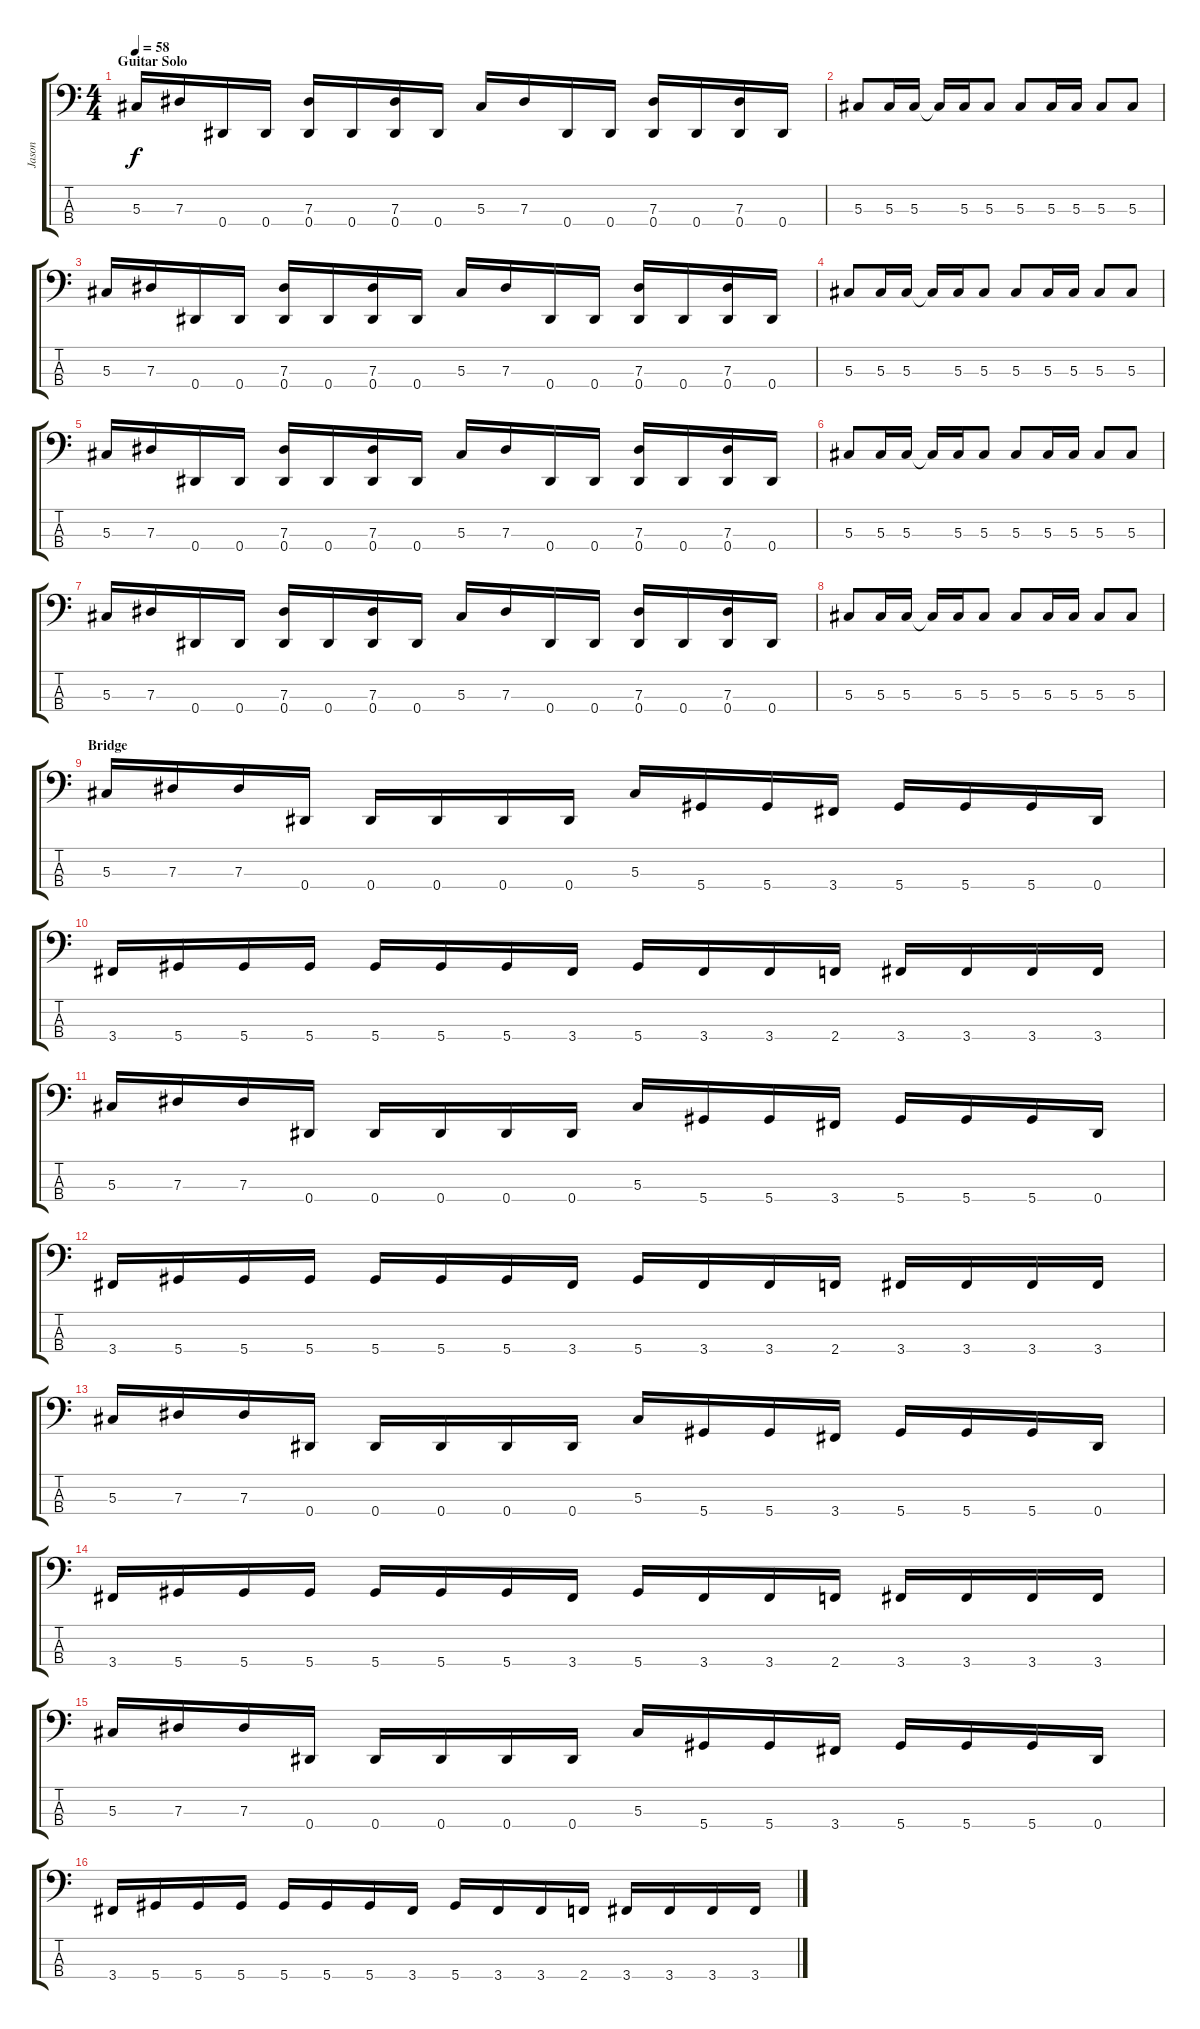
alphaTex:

\track ("Jason " "Jason ") {instrument electricbassfinger}
\staff {score tabs}
\tuning (Gb2 Db2 Ab1 Eb1) {hide}
\ts (4 4)
\section ("" "Guitar Solo")
\tempo 58
\clef f4
\ks c
5.3.16{dy f} 7.3.16 0.4.16 0.4.16 (7.3 0.4).16 0.4.16 (7.3 0.4).16 0.4.16 5.3.16 7.3.16 0.4.16 0.4.16 (7.3 0.4).16 0.4.16 (7.3 0.4).16 0.4.16 |
5.3.8 5.3.16 5.3.16 5.3{t}.16 5.3.16 5.3.8 5.3.8 5.3.16 5.3.16 5.3.8 5.3.8 |
5.3.16 7.3.16 0.4.16 0.4.16 (7.3 0.4).16 0.4.16 (7.3 0.4).16 0.4.16 5.3.16 7.3.16 0.4.16 0.4.16 (7.3 0.4).16 0.4.16 (7.3 0.4).16 0.4.16 |
5.3.8 5.3.16 5.3.16 5.3{t}.16 5.3.16 5.3.8 5.3.8 5.3.16 5.3.16 5.3.8 5.3.8 |
5.3.16 7.3.16 0.4.16 0.4.16 (7.3 0.4).16 0.4.16 (7.3 0.4).16 0.4.16 5.3.16 7.3.16 0.4.16 0.4.16 (7.3 0.4).16 0.4.16 (7.3 0.4).16 0.4.16 |
5.3.8 5.3.16 5.3.16 5.3{t}.16 5.3.16 5.3.8 5.3.8 5.3.16 5.3.16 5.3.8 5.3.8 |
5.3.16 7.3.16 0.4.16 0.4.16 (7.3 0.4).16 0.4.16 (7.3 0.4).16 0.4.16 5.3.16 7.3.16 0.4.16 0.4.16 (7.3 0.4).16 0.4.16 (7.3 0.4).16 0.4.16 |
5.3.8 5.3.16 5.3.16 5.3{t}.16 5.3.16 5.3.8 5.3.8 5.3.16 5.3.16 5.3.8 5.3.8 |
\section ("" "Bridge")
5.3.16 7.3.16 7.3.16 0.4.16 0.4.16 0.4.16 0.4.16 0.4.16 5.3.16 5.4.16 5.4.16 3.4.16 5.4.16 5.4.16 5.4.16 0.4.16 |
3.4.16 5.4.16 5.4.16 5.4.16 5.4.16 5.4.16 5.4.16 3.4.16 5.4.16 3.4.16 3.4.16 2.4.16 3.4.16 3.4.16 3.4.16 3.4.16 |
5.3.16 7.3.16 7.3.16 0.4.16 0.4.16 0.4.16 0.4.16 0.4.16 5.3.16 5.4.16 5.4.16 3.4.16 5.4.16 5.4.16 5.4.16 0.4.16 |
3.4.16 5.4.16 5.4.16 5.4.16 5.4.16 5.4.16 5.4.16 3.4.16 5.4.16 3.4.16 3.4.16 2.4.16 3.4.16 3.4.16 3.4.16 3.4.16 |
5.3.16 7.3.16 7.3.16 0.4.16 0.4.16 0.4.16 0.4.16 0.4.16 5.3.16 5.4.16 5.4.16 3.4.16 5.4.16 5.4.16 5.4.16 0.4.16 |
3.4.16 5.4.16 5.4.16 5.4.16 5.4.16 5.4.16 5.4.16 3.4.16 5.4.16 3.4.16 3.4.16 2.4.16 3.4.16 3.4.16 3.4.16 3.4.16 |
5.3.16 7.3.16 7.3.16 0.4.16 0.4.16 0.4.16 0.4.16 0.4.16 5.3.16 5.4.16 5.4.16 3.4.16 5.4.16 5.4.16 5.4.16 0.4.16 |
3.4.16 5.4.16 5.4.16 5.4.16 5.4.16 5.4.16 5.4.16 3.4.16 5.4.16 3.4.16 3.4.16 2.4.16 3.4.16 3.4.16 3.4.16 3.4.16
